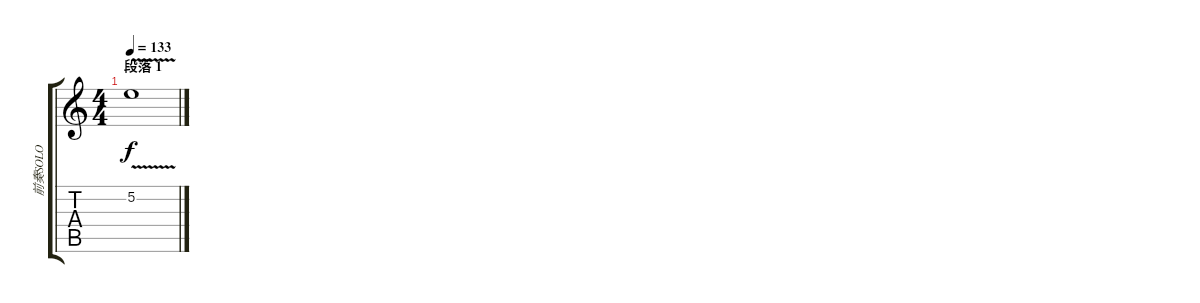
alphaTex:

\track ("前奏SOLO" "前奏SOLO") {instrument distortionguitar}
\staff {score tabs}
\tuning (E4 B3 G3 D3 A2 E2) {hide}
\ts (4 4)
\section ("" "段落 1")
\tempo 133
\clef g2
\ks c
5.2{v}.1{dy f}
